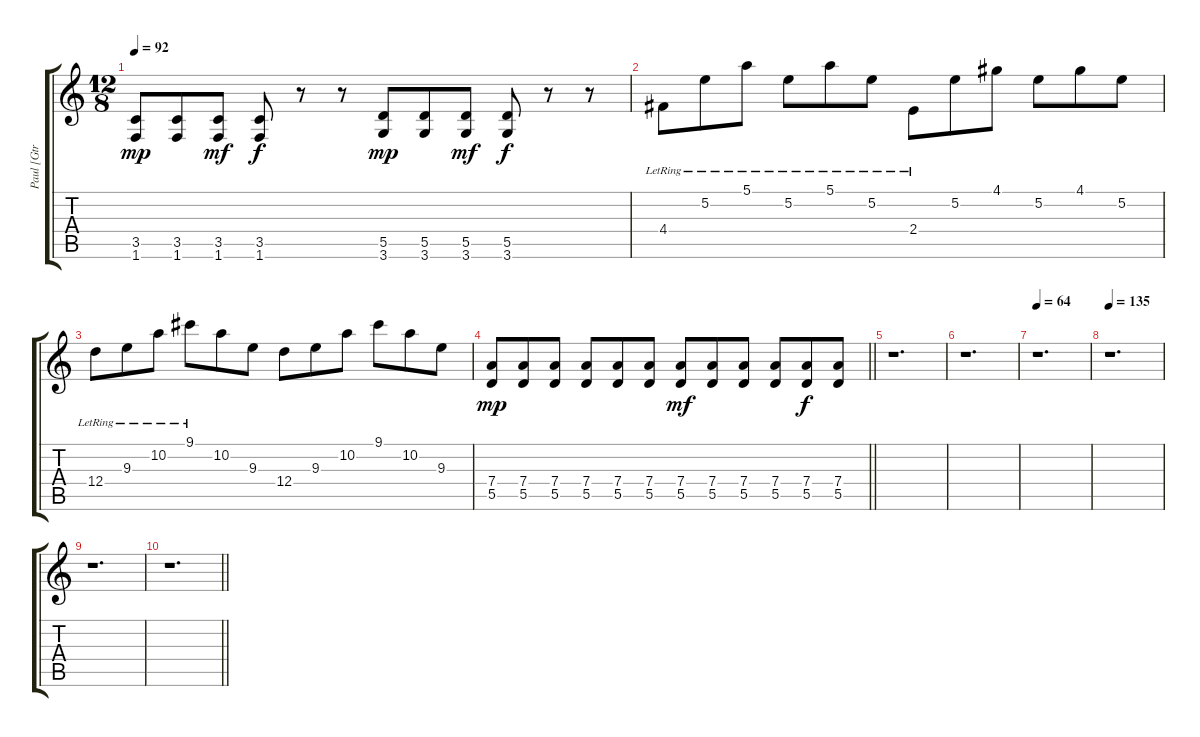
\track ("Paul [Gtr III]" "Paul [Gtr ") {instrument electricguitarmuted}
\staff {score tabs}
\tuning (E4 B3 G3 D3 A2 E2) {hide}
\ts (12 8)
\tempo 92
\clef g2
\ks c
(3.5 1.6).8{dy mp} (3.5 1.6).8 (3.5 1.6).8{dy mf} (3.5 1.6).8{dy f} r.8 r.8 (5.5 3.6).8{dy mp} (5.5 3.6).8 (5.5 3.6).8{dy mf} (5.5 3.6).8{dy f} r.8 r.8 |
4.4{lr}.8 5.2{lr}.8 5.1{lr}.8 5.2{lr}.8 5.1{lr}.8 5.2{lr}.8 2.4{lr}.8 5.2.8 4.1.8 5.2.8 4.1.8 5.2.8 |
12.4{lr}.8 9.3{lr}.8 10.2{lr}.8 9.1{lr}.8 10.2.8 9.3.8 12.4.8 9.3.8 10.2.8 9.1.8 10.2.8 9.3.8 |
\barLineRight lightlight
(7.4 5.5).8{dy mp} (7.4 5.5).8 (7.4 5.5).8 (7.4 5.5).8 (7.4 5.5).8 (7.4 5.5).8 (7.4 5.5).8{dy mf} (7.4 5.5).8 (7.4 5.5).8 (7.4 5.5).8 (7.4 5.5).8{dy f} (7.4 5.5).8 |
r.1{d} |
r.1{d} |
\tempo 64
r.1{d} |
\tempo 135
r.1{d} |
r.1{d} |
\barLineRight lightlight
r.1{d}
